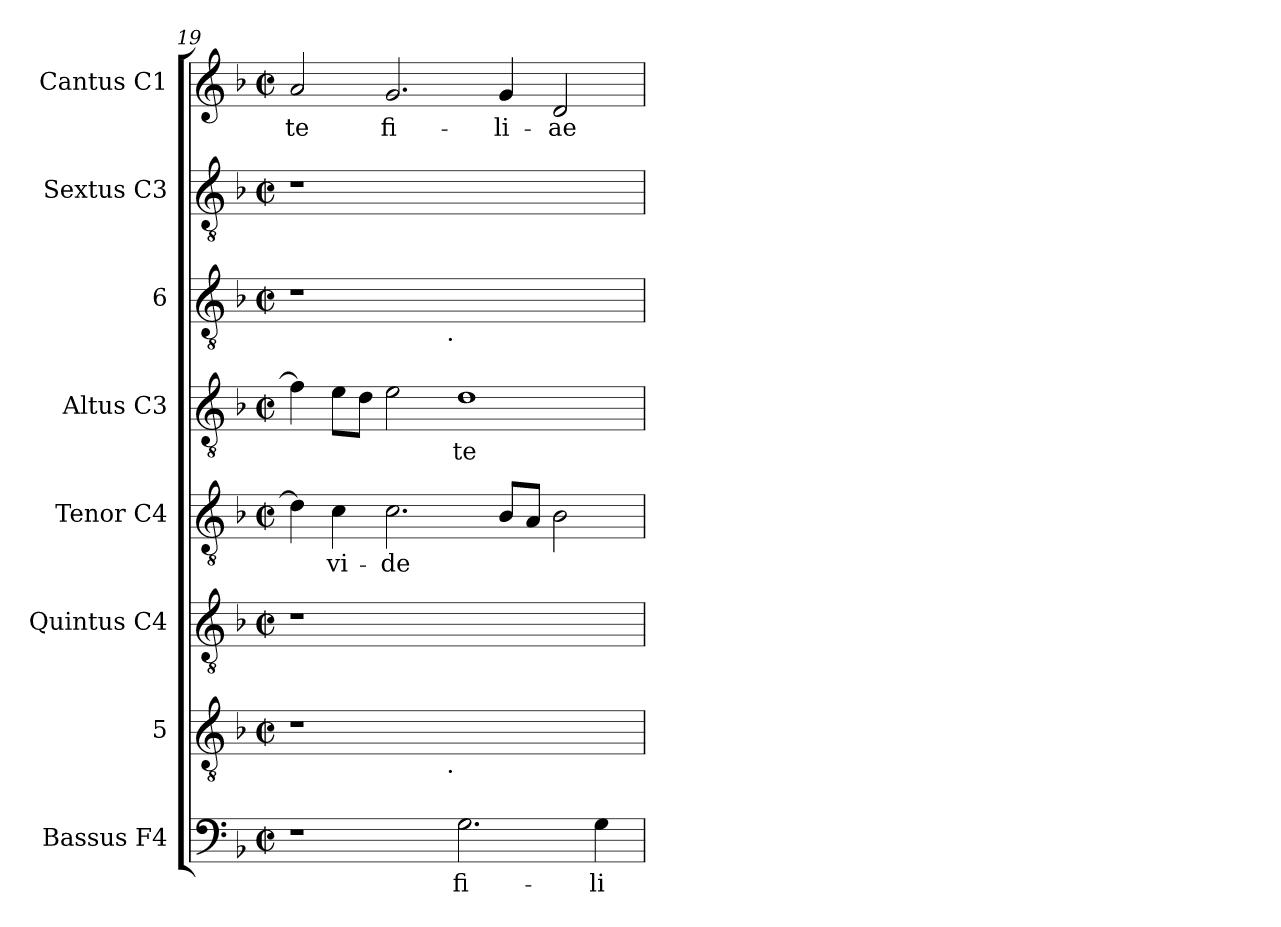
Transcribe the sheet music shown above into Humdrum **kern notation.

**kern	**text	**kern	**kern	**kern	**text	**kern	**text	**kern	**kern	**kern	**text
*part8	*part8	*part7	*part6	*part5	*part5	*part4	*part4	*part3	*part2	*part1	*part1
*staff8	*staff8	*staff7	*staff6	*staff5	*staff5	*staff4	*staff4	*staff3	*staff2	*staff1	*staff1
*I"Bassus  F4	*	*I"5	*I"Quintus  C4	*I"Tenor  C4	*	*I"Altus  C3	*	*I"6	*I"Sextus  C3	*I"Cantus  C1	*
*I'B	*	*	*	*I'T	*	*I'A	*	*	*	*I'C	*
*clefF4	*	*clefGv2	*clefGv2	*clefGv2	*	*clefGv2	*	*clefGv2	*clefGv2	*clefG2	*
*k[b-]	*	*k[b-]	*k[b-]	*k[b-]	*	*k[b-]	*	*k[b-]	*k[b-]	*k[b-]	*
*F:	*	*F:	*F:	*F:	*	*F:	*	*F:	*F:	*F:	*
*M2/2	*	*M2/2	*M2/2	*M2/2	*	*M2/2	*	*M2/2	*M2/2	*M2/2	*
*met(c|)	*	*met(c|)	*met(c|)	*met(c|)	*	*met(c|)	*	*met(c|)	*met(c|)	*met(c|)	*
=19	=19	=19	=19	=19	=19	=19	=19	=19	=19	=19	=19
!	!	!	!	!	!LO:LY:b:cj	!	!LO:LY:b:cj	!	!	!	!LO:LY:b:cj
*	*	*^	*	*	*	*	*	*^	*	*	*
1r	.	1r	2ryy	1r	4d\]	.	4f\]	--	1r	2ryy	1r	2a/	-te
!	!	!	!	!	!	!LO:LY:b:cj	!	!LO:LY:b:cj	!	!	!	!	!
.	.	.	.	.	4c\	vi-	8e\L	--	.	.	.	.	.
!	!	!	!	!	!	!	!	!LO:LY:b:cj	!	!	!	!	!
.	.	.	.	.	.	.	8d\J	--	.	.	.	.	.
!	!	!	!	!	!	!LO:LY:b:cj	!	!LO:LY:b:cj	!	!	!	!	!LO:LY:b:cj
.	.	.	4...ryy	.	2.c\	-de-	2e\	--	.	4...ryy	.	2.g/	fi-
!	!	!	!	!	!	!	!	!	!	!LO:TX:b:t=.	!	!	!
!	!	!	!LO:TX:b:t=.	!	!	!	!	!	!	!	!	!	!
.	.	.	1ryy	.	.	.	.	.	.	1ryy	.	.	.
!	!LO:LY:b:cj	!	!	!	!	!	!	!LO:LY:b:cj	!	!	!	!	!
2.G\	fi-	1ryy	.	1ryy	.	.	1d	-te	1ryy	.	1ryy	.	.
!	!	!	!	!	!	!LO:LY:b:cj	!	!	!	!	!	!	!LO:LY:b:cj
.	.	.	.	.	8B-/L	--	.	.	.	.	.	4g/	-li-
!	!	!	!	!	!	!LO:LY:b:cj	!	!	!	!	!	!	!
.	.	.	.	.	8A/J	--	.	.	.	.	.	.	.
!	!	!	!	!	!	!LO:LY:b:cj	!	!	!	!	!	!	!LO:LY:b:cj
.	.	.	.	.	2B-\	--	.	.	.	.	.	2d/	-ae
!	!LO:LY:b:cj	!	!	!	!	!	!	!	!	!	!	!	!
4G\	-li-	.	.	.	.	.	.	.	.	.	.	.	.
.	.	.	32ryy	.	.	.	.	.	.	32ryy	.	.	.
*	*	*v	*v	*	*	*	*	*	*v	*v	*	*	*
=	=	=	=	=	=	=	=	=	=	=	=
*-	*-	*-	*-	*-	*-	*-	*-	*-	*-	*-	*-
